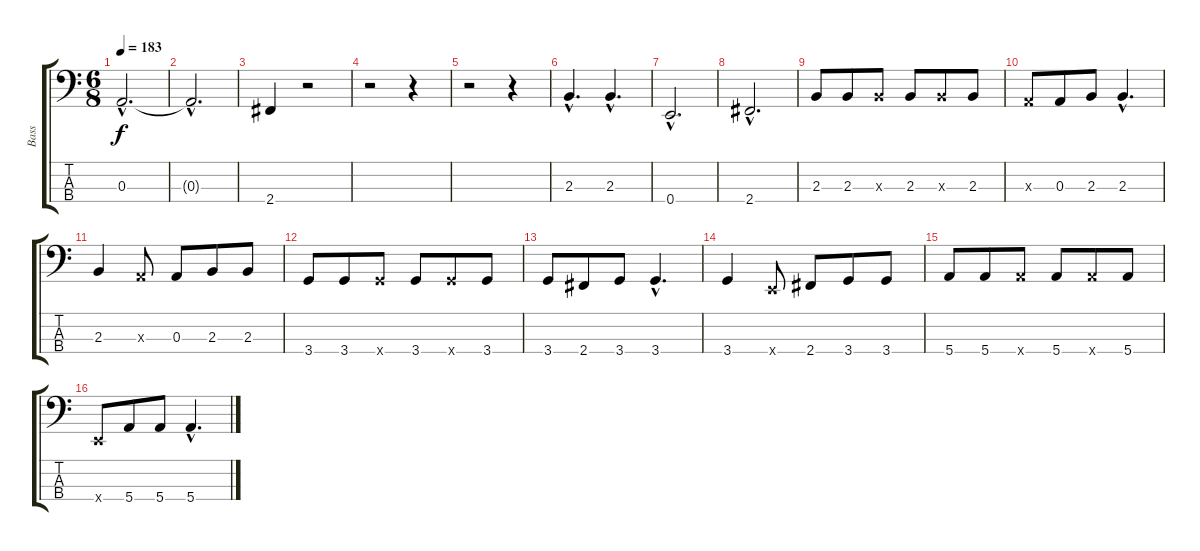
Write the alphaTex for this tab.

\track ("Bass" "Bass") {instrument electricbassfinger}
\staff {score tabs}
\tuning (G2 D2 A1 E1) {hide}
\ts (6 8)
\tempo 183
\clef f4
\ks c
0.3{hac t}.2{d dy f} |
0.3{hac t}.2{d} |
2.4.4 r.2 |
r.2 r.4 |
r.2 r.4 |
2.3{hac}.4{d} 2.3{hac}.4{d} |
0.4{hac}.2{d} |
2.4{hac}.2{d} |
2.3.8 2.3.8 2.3{x}.8 2.3.8 2.3{x}.8 2.3.8 |
0.3{x}.8 0.3.8 2.3.8 2.3{hac}.4{d} |
2.3.4 0.3{x}.8 0.3.8 2.3.8 2.3.8 |
3.4.8 3.4.8 3.4{x}.8 3.4.8 3.4{x}.8 3.4.8 |
3.4.8 2.4.8 3.4.8 3.4{hac}.4{d} |
3.4.4 0.4{x}.8 2.4.8 3.4.8 3.4.8 |
5.4.8 5.4.8 5.4{x}.8 5.4.8 5.4{x}.8 5.4.8 |
0.4{x}.8 5.4.8 5.4.8 5.4{hac}.4{d}
